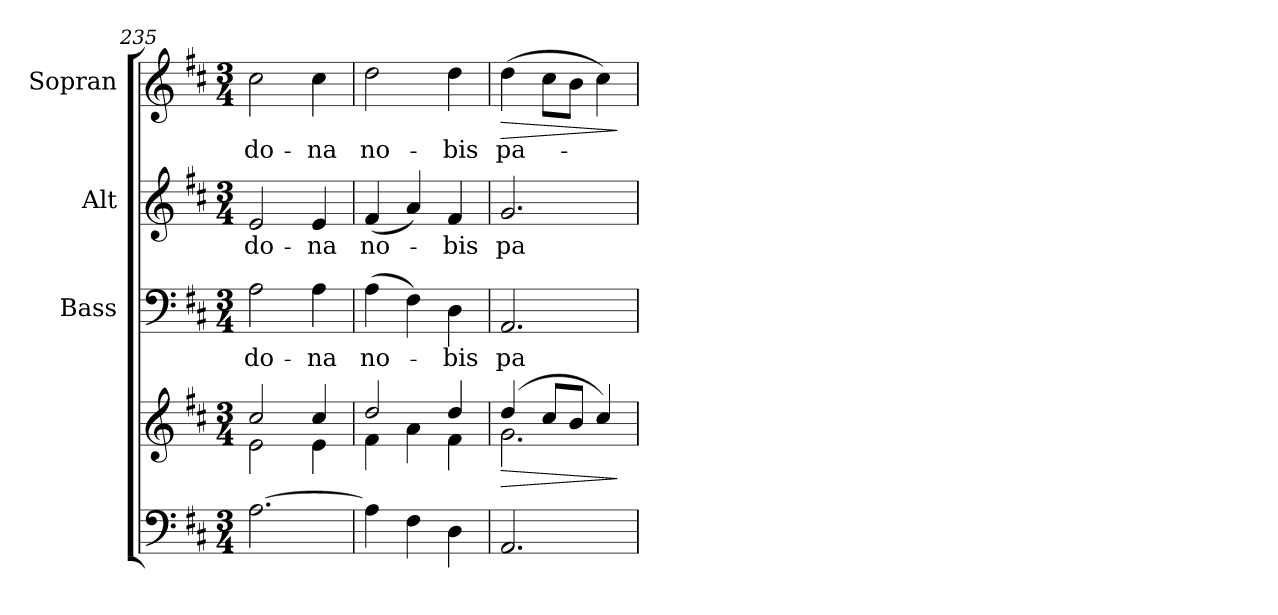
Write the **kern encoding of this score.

**kern	**kern	**dynam	**kern	**text	**kern	**text	**kern	**text	**dynam
*part4	*part4	*part4	*part3	*part3	*part2	*part2	*part1	*part1	*part1
*staff5	*staff4	*staff4/5	*staff3	*staff3	*staff2	*staff2	*staff1	*staff1	*staff1
*	*	*	*I"Bass	*	*I"Alt	*	*I"Sopran	*	*
*	*	*	*I'B.	*	*I'A.	*	*I'S.	*	*
*clefF4	*clefG2	*	*clefF4	*	*clefG2	*	*clefG2	*	*
*k[f#c#]	*k[f#c#]	*	*k[f#c#]	*	*k[f#c#]	*	*k[f#c#]	*	*
*D:	*D:	*	*D:	*	*D:	*	*D:	*	*
*M3/4	*M3/4	*	*M3/4	*	*M3/4	*	*M3/4	*	*
=235	=235	=235	=235	=235	=235	=235	=235	=235	=235
*	*^	*	*	*	*	*	*	*	*
!	!	!	!	!	!LO:LY:b	!	!LO:LY:b	!	!LO:LY:b	!
[2.A\	2cc#/	2e\	.	2A\	do-	2e/	do-	2cc#\	do-	.
!	!	!	!	!	!LO:LY:b	!	!LO:LY:b	!	!LO:LY:b	!
.	4cc#/	4e\	.	4A\	-na	4e/	-na	4cc#\	-na	.
=236	=236	=236	=236	=236	=236	=236	=236	=236	=236	=236
!	!	!	!	!	!LO:LY:b	!	!LO:LY:b	!	!LO:LY:b	!
4A\]	2dd/	4f#\	.	(>4A\	no-	(<4f#/	no-	2dd\	no-	.
4F#\	.	4a\	.	4F#\)	.	4a/)	.	.	.	.
!	!	!	!	!	!LO:LY:b	!	!LO:LY:b	!	!LO:LY:b	!
4D\	4dd/	4f#\	.	4D\	-bis	4f#/	-bis	4dd\	-bis	.
=237	=237	=237	=237	=237	=237	=237	=237	=237	=237	=237
!	!	!	!LO:HP:b	!	!LO:LY:b	!	!LO:LY:b	!	!LO:LY:b	!LO:HP:b
2.AA/	(4dd/	2.g\	>	2.AA/	pa-	2.g/	pa-	(>4dd\	pa-	>
.	8cc#/L	.	.	.	.	.	.	8cc#\L	.	.
.	8b/J	.	.	.	.	.	.	8b\J	.	.
.	4cc#/)	.	.	.	.	.	.	4cc#\)	.	.
*	*v	*v	*	*	*	*	*	*	*	*
.	.	]	.	.	.	.	.	.	]
=	=	=	=	=	=	=	=	=	=
*-	*-	*-	*-	*-	*-	*-	*-	*-	*-
